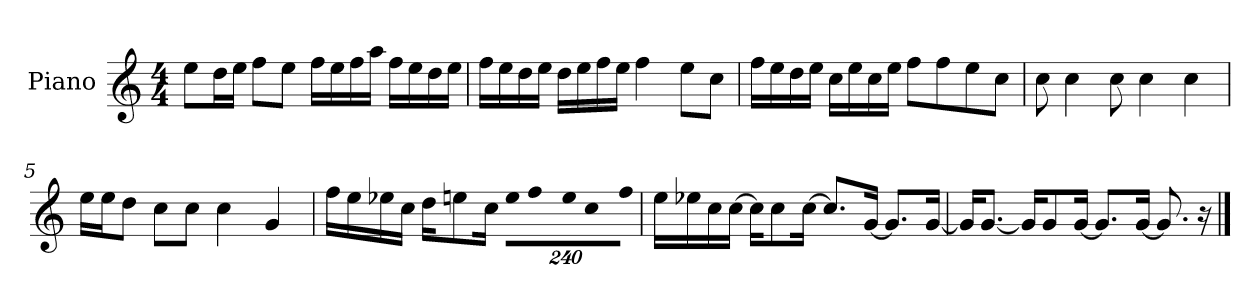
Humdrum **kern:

**kern
*part1
*staff1
*I"Piano
*I'P-no
*clefG2
*k[]
*M4/4
*MM90
=1
8ee\L
16dd\L
16ee\JJ
8ff\L
8ee\J
16ff\LL
16ee\
16ff\
16aa\JJ
16ff\LL
16ee\
16dd\
16ee\JJ
=2
16ff\LL
16ee\
16dd\
16ee\JJ
16dd\LL
16ee\
16ff\
16ee\JJ
4ff\
8ee\L
8cc\J
=3
16ff\LL
16ee\
16dd\
16ee\JJ
16cc\LL
16ee\
16cc\
16ee\JJ
8ff\L
8ff\
8ee\
8cc\J
=4
8cc\
4cc\
8cc\
4cc\
4cc\
!!LO:LB:g=z
=5
16ee\LL
16ee\J
8dd\J
8cc\L
8cc\J
4cc\
4g/
=6
16ff\LL
16ee\
16ee-X\
16cc\JJ
16dd\KL
8een\
16cc\Jk
*Xbrackettup
!LO:N:vis=16
1920%137ee\KL
!LO:N:vis=8
960%137ff\
!LO:N:vis=16
1920%137ee\K
!LO:N:vis=8
960%137cc\
!LO:N:vis=16
1920%137ff\Jk
=7
16ee\LL
16ee-X\
16cc\
[16cc\JJ
16cc\KL]
8cc\
[16cc\Jk
8.cc/L]
[16g/Jk
8.g/L]
[16g/Jk
=8
16g/KL]
[8.g/J
16g/KL]
8g/
[16g/Jk
8.g/L]
[16g/Jk
8.g/]
16r
==
*-
